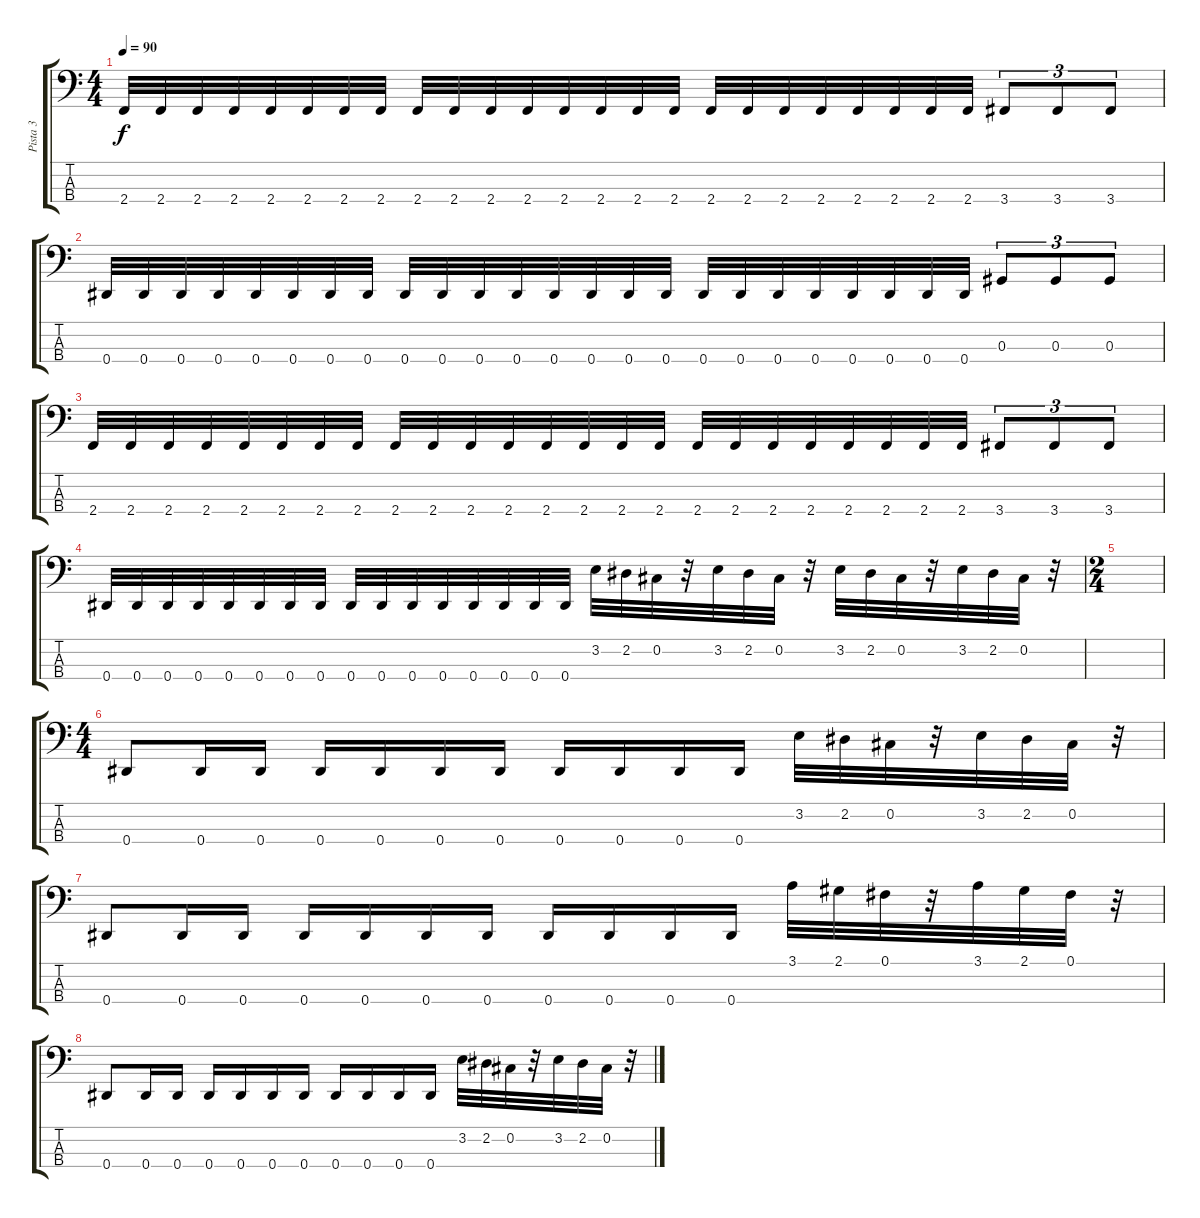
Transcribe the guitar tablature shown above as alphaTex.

\track ("Pista 3" "Pista 3") {instrument electricbassfinger}
\staff {score tabs}
\tuning (Gb2 Db2 Ab1 Eb1) {hide}
\ts (4 4)
\tempo 90
\clef f4
\ks c
2.4.32{dy f} 2.4.32 2.4.32 2.4.32 2.4.32 2.4.32 2.4.32 2.4.32 2.4.32 2.4.32 2.4.32 2.4.32 2.4.32 2.4.32 2.4.32 2.4.32 2.4.32 2.4.32 2.4.32 2.4.32 2.4.32 2.4.32 2.4.32 2.4.32 3.4.8{tu (3 2)} 3.4.8{tu (3 2)} 3.4.8{tu (3 2)} |
0.4.32 0.4.32 0.4.32 0.4.32 0.4.32 0.4.32 0.4.32 0.4.32 0.4.32 0.4.32 0.4.32 0.4.32 0.4.32 0.4.32 0.4.32 0.4.32 0.4.32 0.4.32 0.4.32 0.4.32 0.4.32 0.4.32 0.4.32 0.4.32 0.3.8{tu (3 2)} 0.3.8{tu (3 2)} 0.3.8{tu (3 2)} |
2.4.32 2.4.32 2.4.32 2.4.32 2.4.32 2.4.32 2.4.32 2.4.32 2.4.32 2.4.32 2.4.32 2.4.32 2.4.32 2.4.32 2.4.32 2.4.32 2.4.32 2.4.32 2.4.32 2.4.32 2.4.32 2.4.32 2.4.32 2.4.32 3.4.8{tu (3 2)} 3.4.8{tu (3 2)} 3.4.8{tu (3 2)} |
0.4.32 0.4.32 0.4.32 0.4.32 0.4.32 0.4.32 0.4.32 0.4.32 0.4.32 0.4.32 0.4.32 0.4.32 0.4.32 0.4.32 0.4.32 0.4.32 3.2.32 2.2.32 0.2.32 r.32 3.2.32 2.2.32 0.2.32 r.32 3.2.32 2.2.32 0.2.32 r.32 3.2.32 2.2.32 0.2.32 r.32 |
\ts (2 4)
|
\ts (4 4)
0.4.8 0.4.16 0.4.16 0.4.16 0.4.16 0.4.16 0.4.16 0.4.16 0.4.16 0.4.16 0.4.16 3.2.32 2.2.32 0.2.32 r.32 3.2.32 2.2.32 0.2.32 r.32 |
0.4.8 0.4.16 0.4.16 0.4.16 0.4.16 0.4.16 0.4.16 0.4.16 0.4.16 0.4.16 0.4.16 3.1.32 2.1.32 0.1.32 r.32 3.1.32 2.1.32 0.1.32 r.32 |
0.4.8 0.4.16 0.4.16 0.4.16 0.4.16 0.4.16 0.4.16 0.4.16 0.4.16 0.4.16 0.4.16 3.2.32 2.2.32 0.2.32 r.32 3.2.32 2.2.32 0.2.32 r.32
